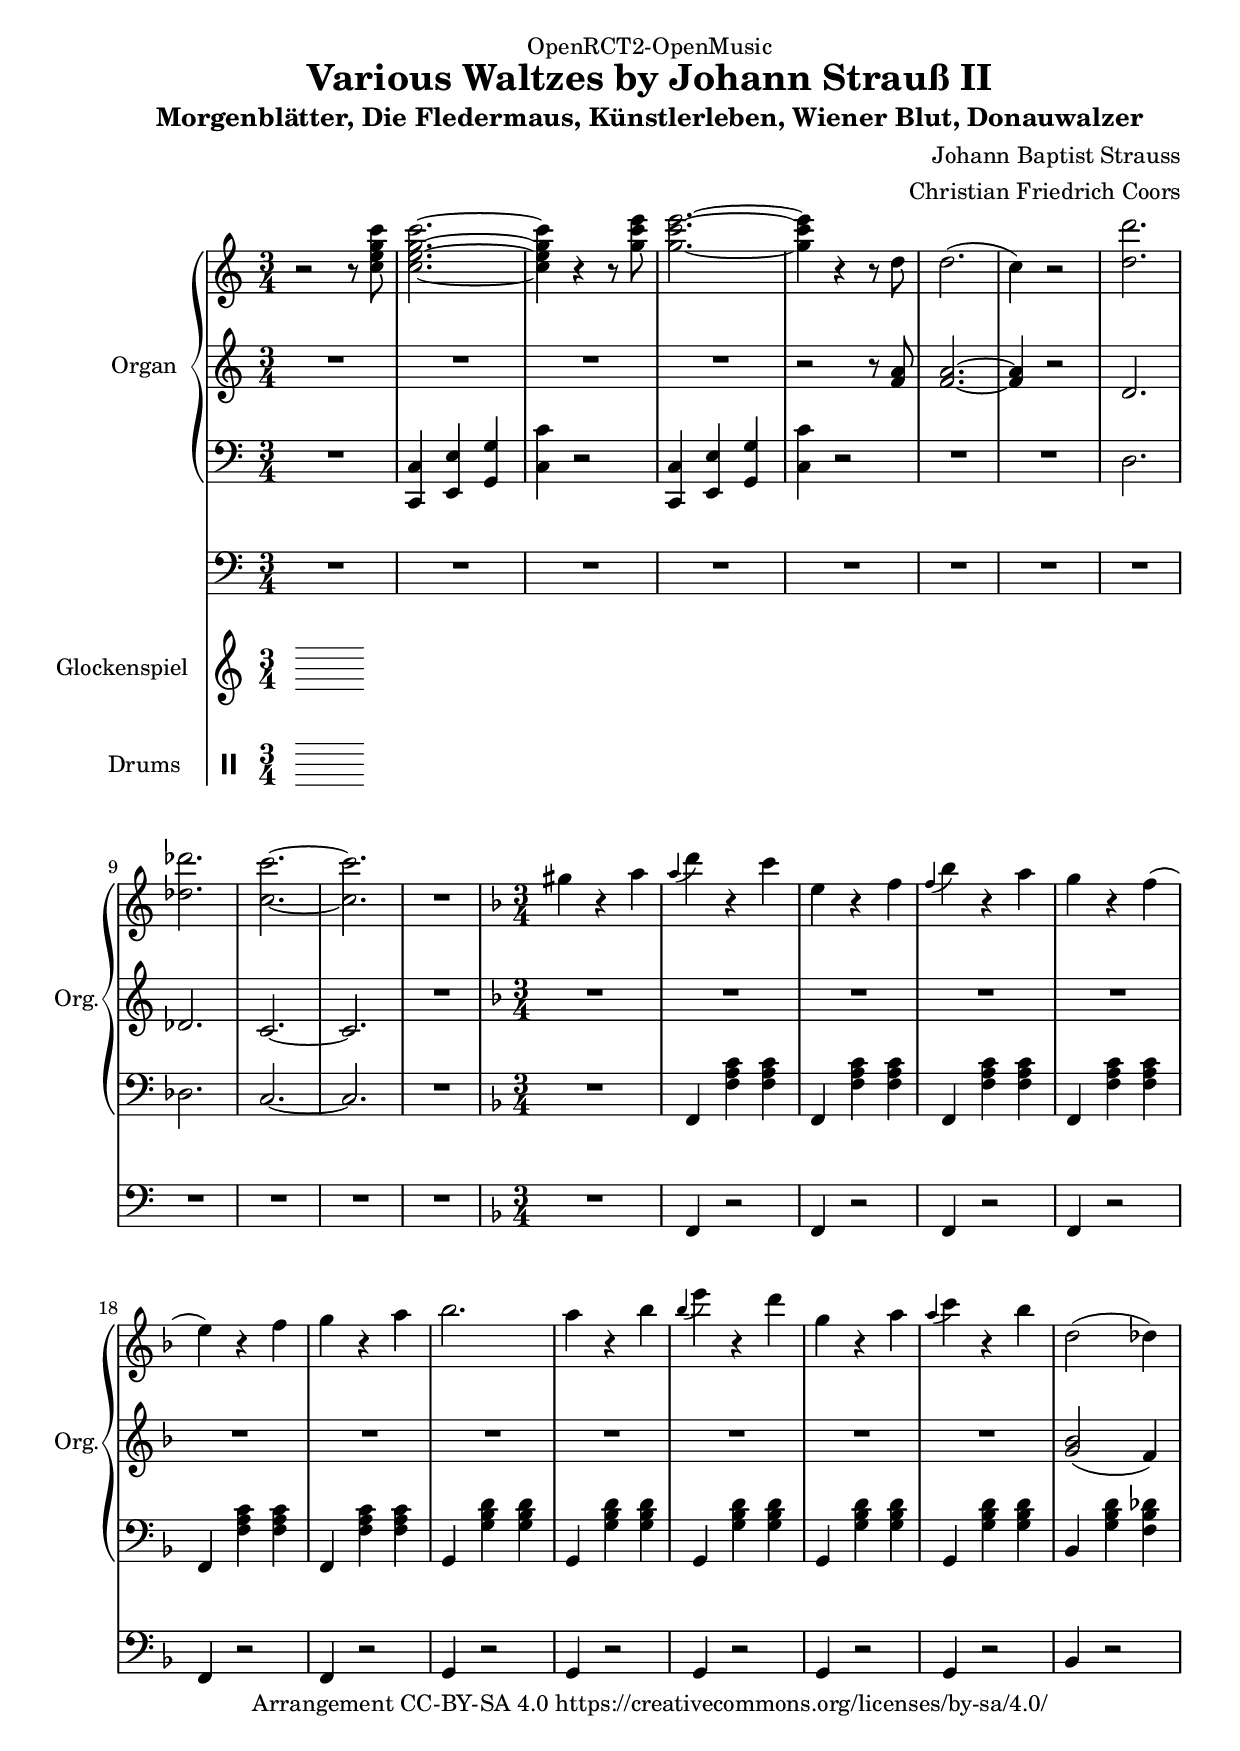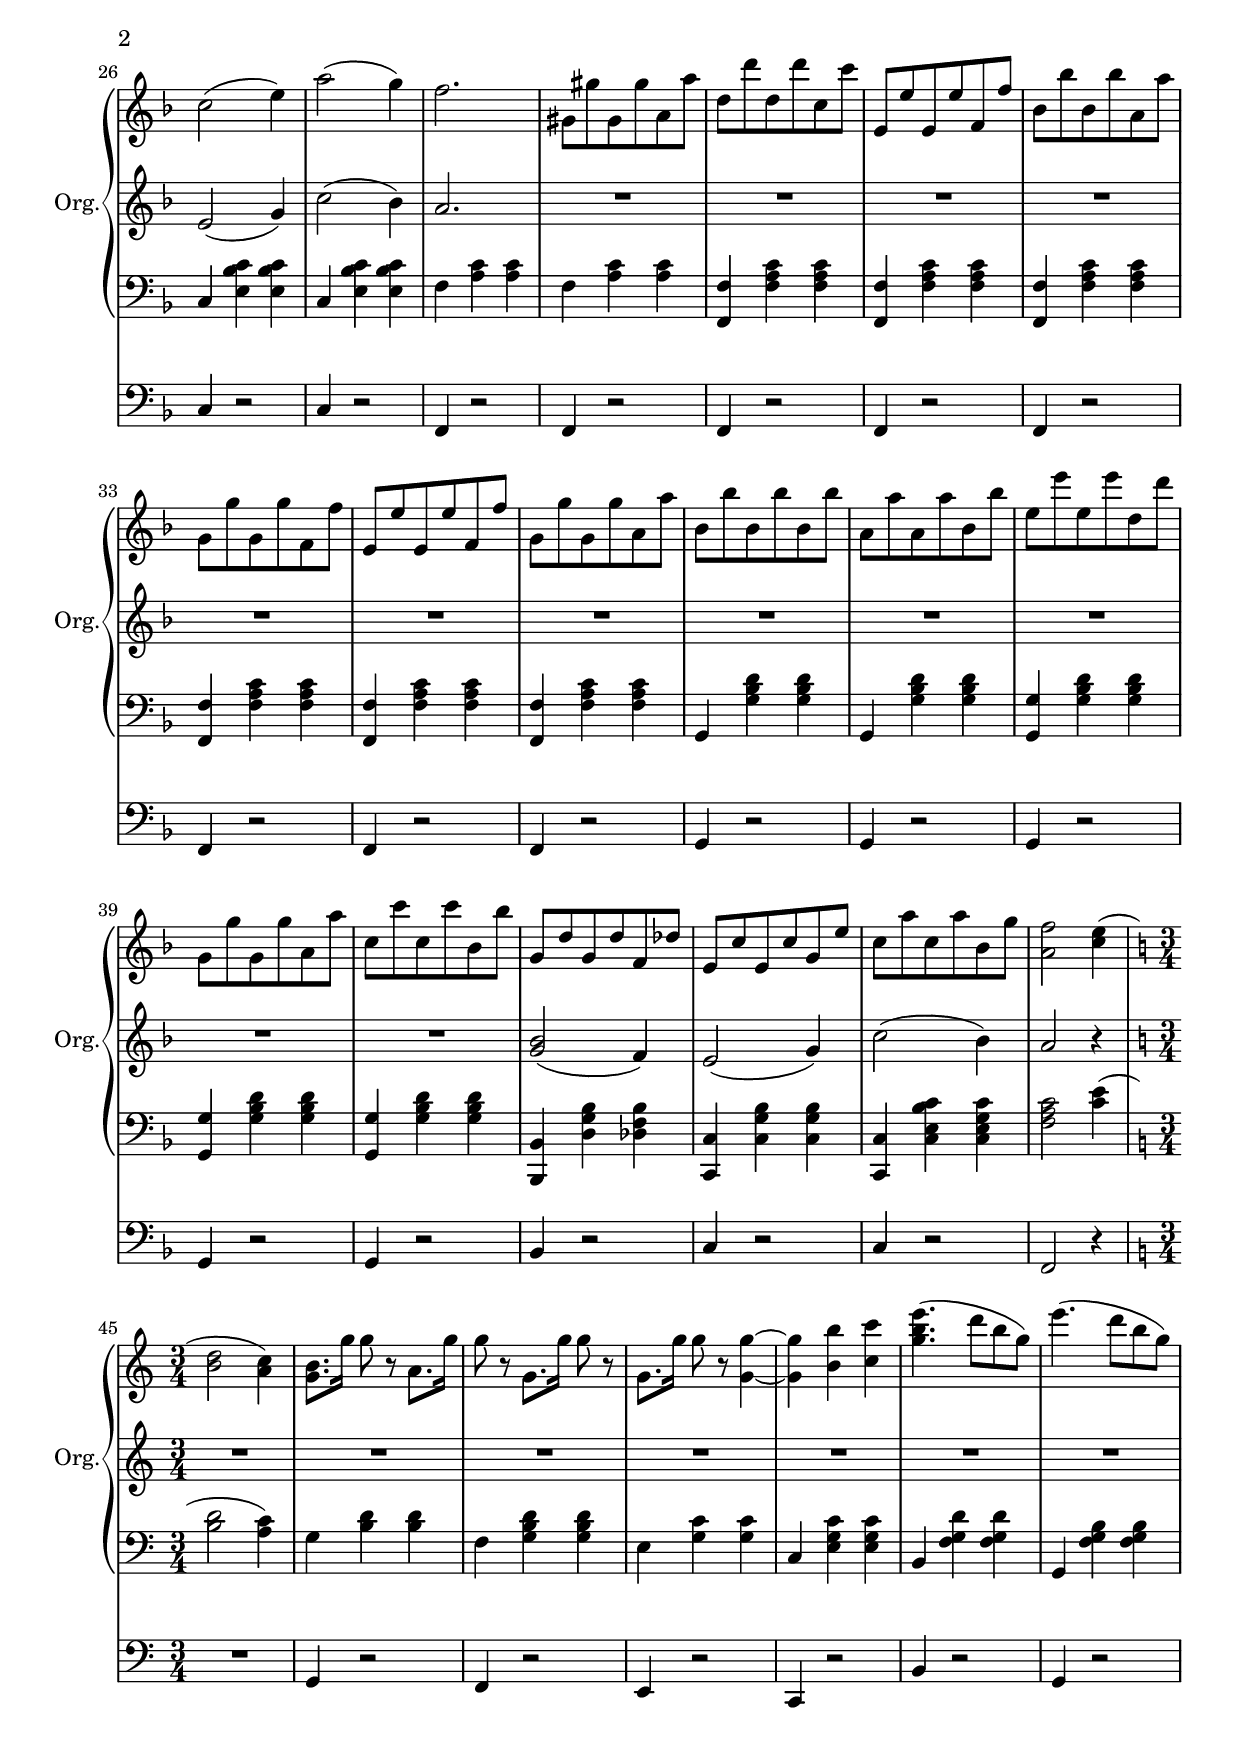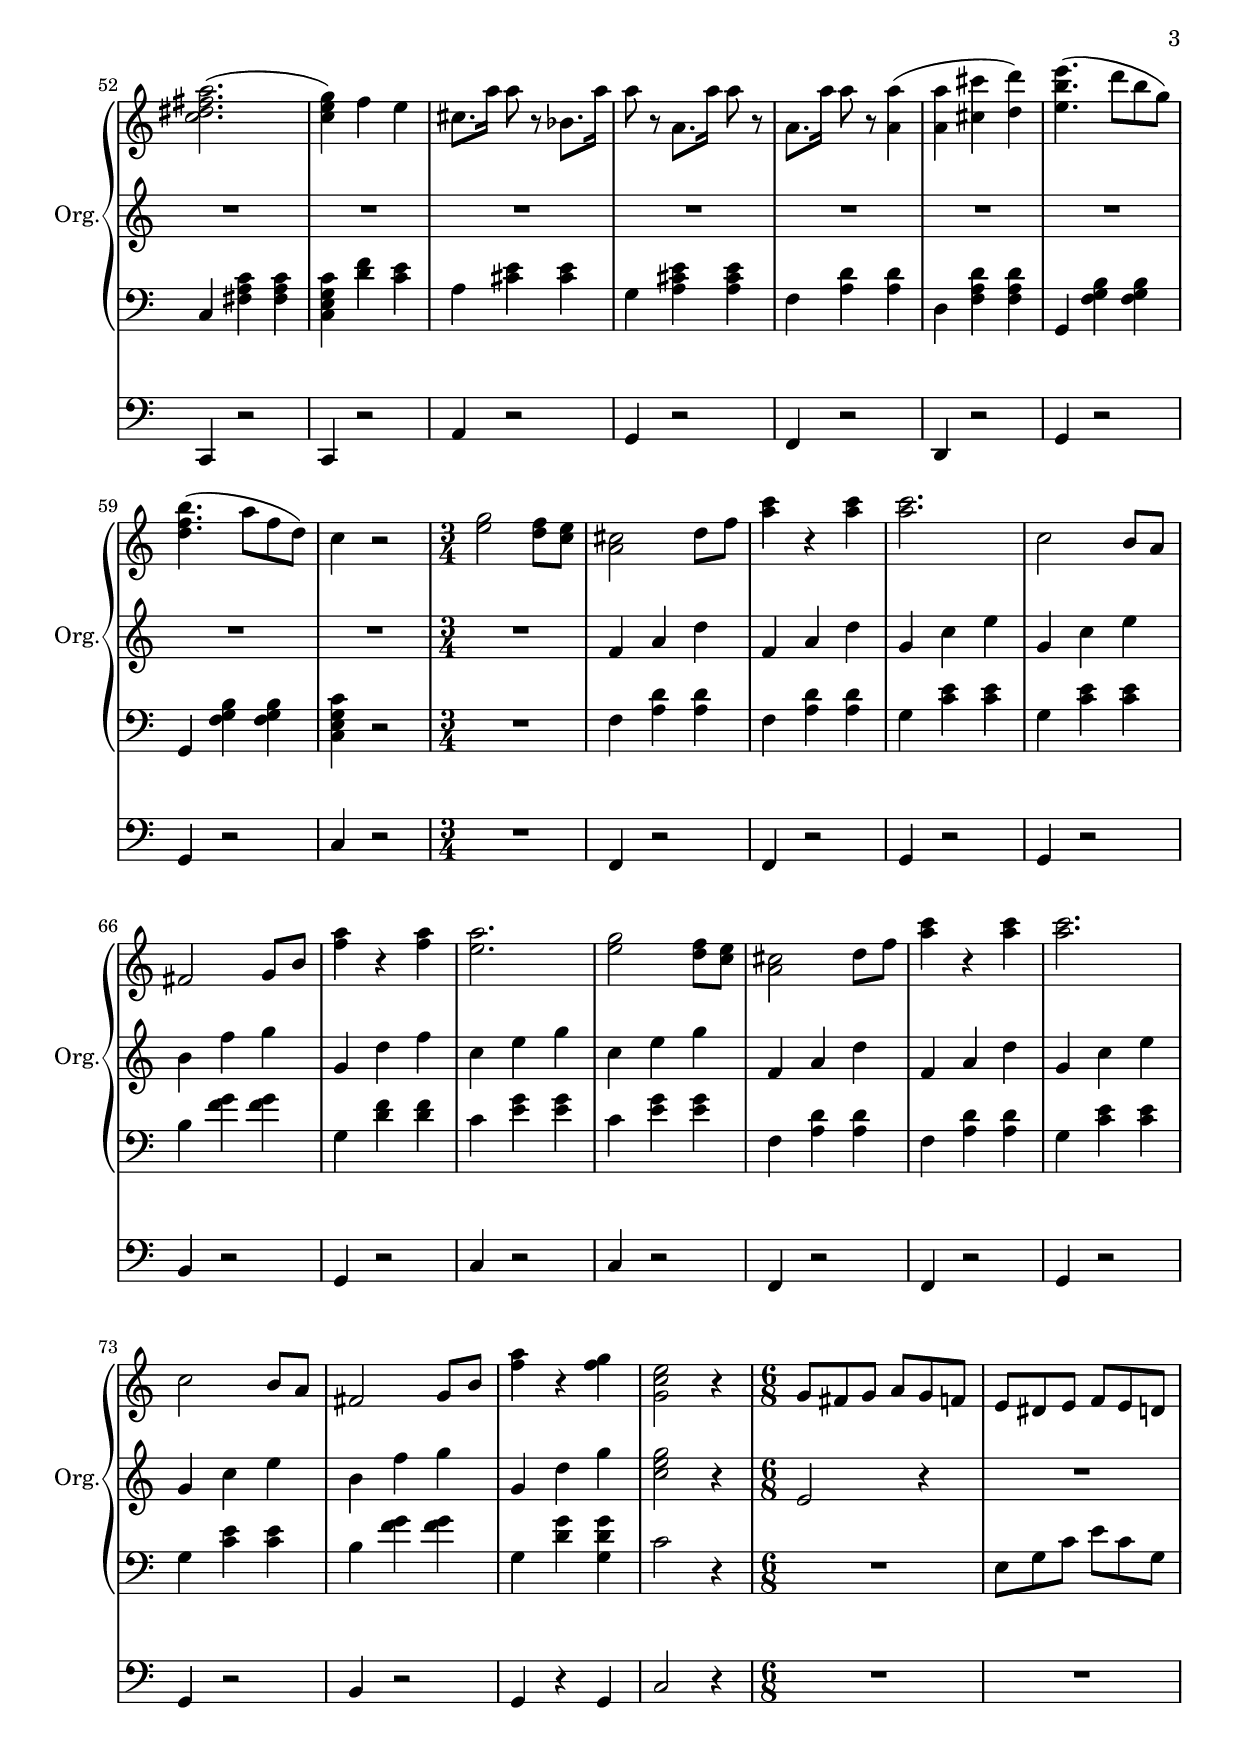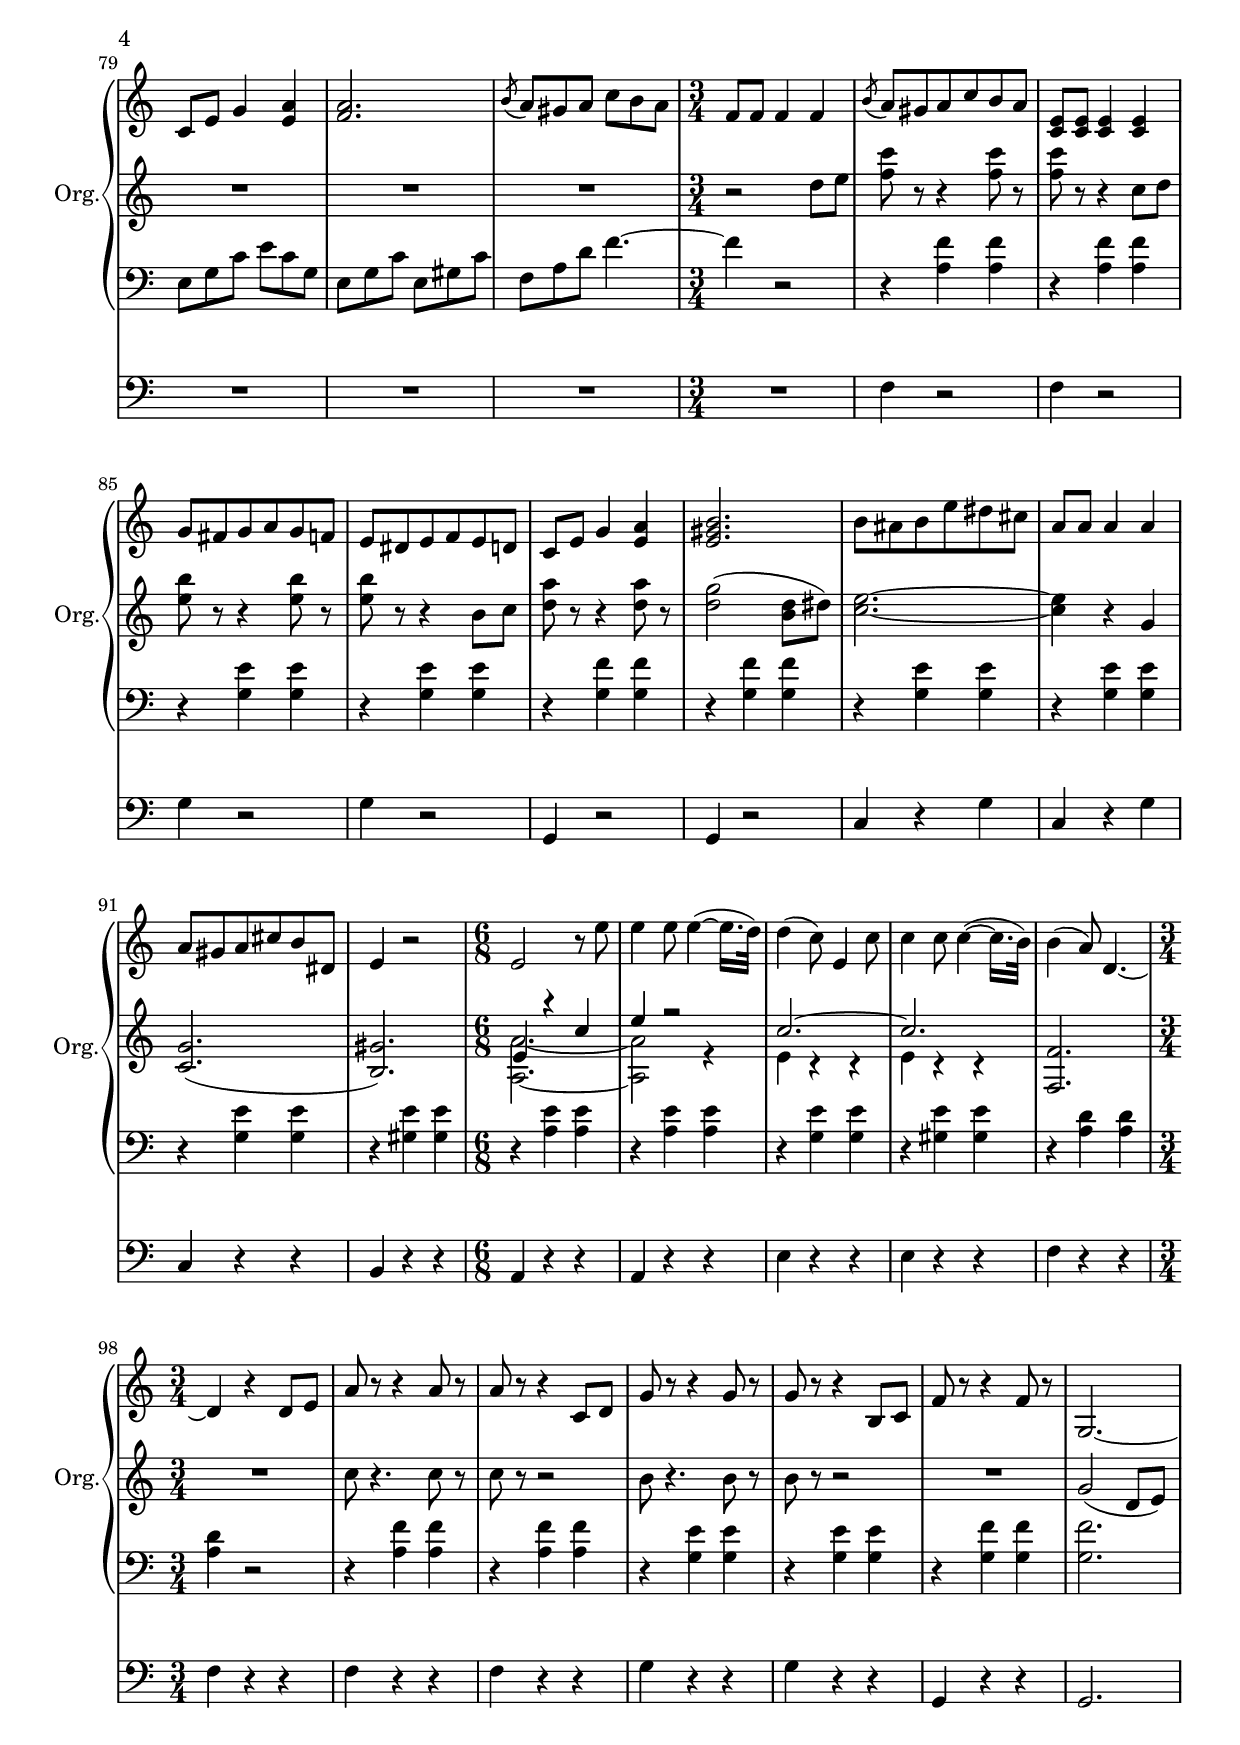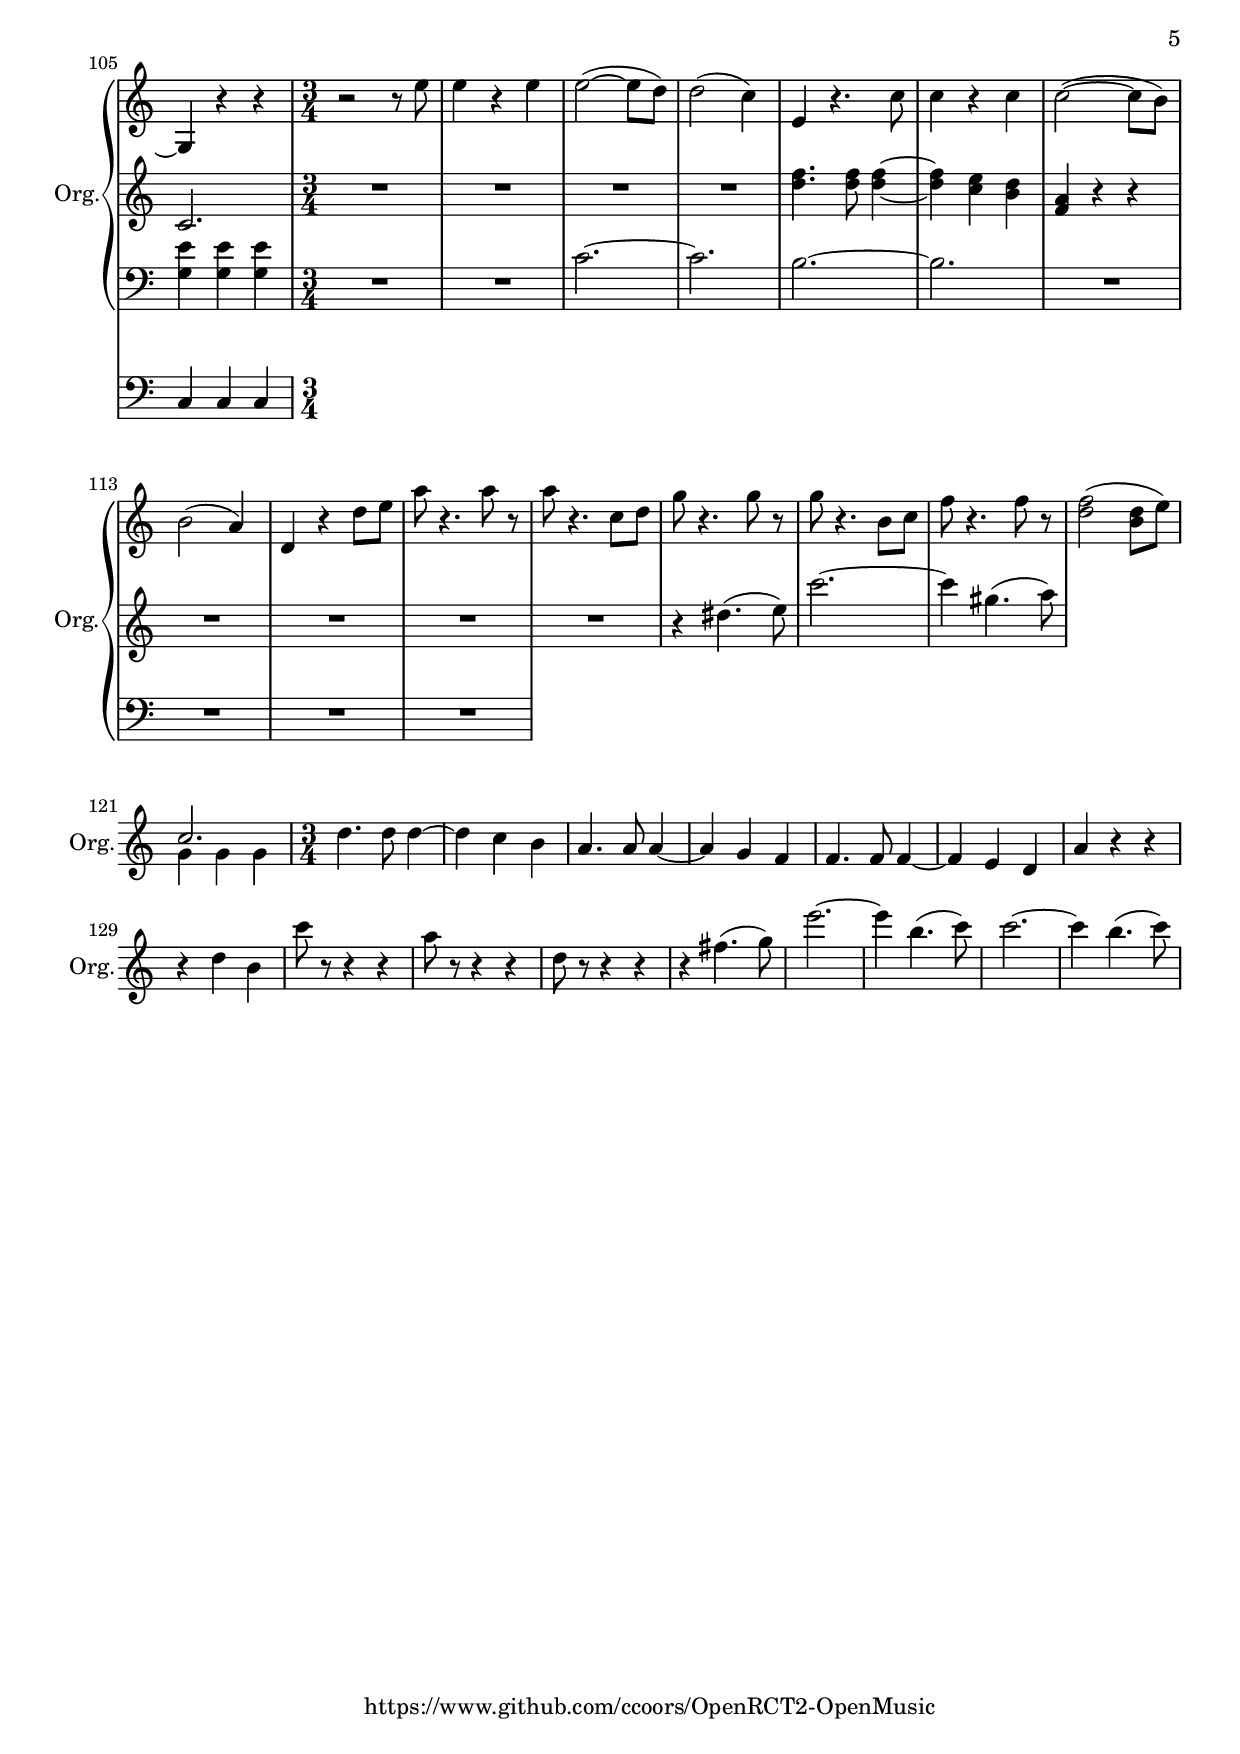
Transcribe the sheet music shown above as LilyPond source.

\version "2.18.2"
\include "articulate.ly"
#(define ac:normalFactor '(7 . 8))

\header {
  dedication = "OpenRCT2-OpenMusic"
  title = "Various Waltzes by Johann Strauß II"
  arranger = "Christian Friedrich Coors"
  subtitle = "Morgenblätter, Die Fledermaus, Künstlerleben, Wiener Blut, Donauwalzer"
  composer = "Johann Baptist Strauss"
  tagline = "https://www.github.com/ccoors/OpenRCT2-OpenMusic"
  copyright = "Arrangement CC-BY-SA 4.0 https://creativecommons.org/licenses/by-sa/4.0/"
}

\paper {
  #(set-paper-size "a4")
  left-margin = 2\cm
}

transposeMorgenblaetter = #(define-music-function (parser location music)
   (ly:music?)
   #{
     \transpose d c {
       #music
     }
   #})

transposeFledermaus = #(define-music-function (parser location music)
   (ly:music?)
   #{
     \transpose c es { % c es
       #music
     }
   #})

transposeKuenstlerleben = #(define-music-function (parser location music)
   (ly:music?)
   #{
     \transpose c c { % c es
       #music
     }
   #})

transposeWienerBlut = #(define-music-function (parser location music)
   (ly:music?)
   #{
     \transpose c c { % c es
       #music
     }
   #})

global_morgenblaetter_intro = {
  \key d \major
  \time 3/4
}

global_morgenblaetter = {
  \key g \major
  \time 3/4
%  \set Score.tempoHideNote = ##t
%  \tempo 4 = 160
}

global_morgenblaetter_end = {
  \key d \major
  \time 3/4
} 


second_melody_morgenblaetter = \relative c'' {
  \global_morgenblaetter_intro
  r2 r8 <d fis a d>8
  <d fis a d>2.~
  <d fis a d>4 r4 r8 <a' d fis>8
  <a d fis>2.~
  <a d fis>4 r4 r8 e8
  e2.(
  d4) r2
  <e e'>2.
  <es es'>
  <d d'>~
  <d d'>
  
  R2.
  \global_morgenblaetter
  ais'4 r b
  \acciaccatura b e r d
  fis, r g
  \acciaccatura g c r b
  a r g(
  fis) r g
  a r b
  c2.
  b4 r c
  \acciaccatura c fis r e
  a, r b
  \acciaccatura b d r c
  e,2( es4)
  d2( fis4)
  b2( a4)
  g2.
  ais,8 ais' ais, ais' b, b'
  e, e' e, e' d, d'
  fis,, fis' fis, fis' g, g'
  c, c' c, c' b, b'
  a, a' a, a' g, g'
  fis, fis' fis, fis' g, g'
  a, a' a, a' b, b'
  c, c' c, c' c, c'
  b, b' b, b' c, c'
  fis, fis' fis, fis' e, e'
  a,, a' a, a' b, b'
  d, d' d, d' c, c'
  a, e' a, e' g, es'
  fis, d' fis, d' a fis'
  d b' d, b' c, a'
  <g b,>2 <d fis>4(
  
  \global_morgenblaetter_end
  <cis e>2 <b d>4)
  <a cis>8. a'16 a8 r b,8. a'16
  a8 r a,8. a'16 a8 r
  a,8. a'16 a8 r <a a,>4~
  <a a,> <cis cis,> <d d,>
  <fis cis a>4.( e8 cis a)
  fis'4.( e8 cis a)
  <b gis eis d>2.(
  <a fis d>4) g fis
  dis8. b'16 b8 r c,8. b'16
  b8 r b,8. b'16 b8 r
  b,8. b'16 b8 r <b b,>4(
  <b b,> <dis dis,> <e e,>)
  <fis cis fis,>4.( e8 cis a)
  <cis g e>4.( b8 g e)
  d4 r2
}


melody_morgenblaetter = \relative c' {
  \global_morgenblaetter_intro
  R2.*4
  r2 r8 <g' b>8
  <g b>2.~
  <g b>4 r2
  e2.
  es
  d~
  d
  R2.
  
  \global_morgenblaetter
  R2.*12
  <a' c>2( g4)
  fis2( a4)
  d2( c4)
  b2.
  R2.*12
  <a c>2( g4)
  fis2( a4)
  d2( c4)
  b2 r4
  
  \global_morgenblaetter_end
  R2.*16
}


left_morgenblaetter = \relative c {
  \global_morgenblaetter_intro
  R2.
  \repeat unfold 2 {
    <d d,>4 <fis fis,> <a a,>
    <d d,> r2
  }
  R2.*2
  e,2.
  es
  d~
  d
  R2.
  
  \global_morgenblaetter
  R2.
  \repeat unfold 6 {
    g,4 <g' b d> <g b d>
  }
  \repeat unfold 5 {
    a,4 <a' c e> <a c e>
  }
  c,4 <a' c e> <g c es>
  \repeat unfold 2 { d <fis c' d> <fis c' d> }
  \repeat unfold 2 { g <b d> <b d> }
  \repeat unfold 6 { <g g,> <g b d> <g b d> }
  \repeat unfold 2 { a, <a' c e> <a c e> }
  \repeat unfold 3 { <a a,> <a c e> <a c e> }
  <c, c,> <e a c> <es g c>
  <d d,> <d a' c> <d a' c>
  <d d,> <d fis c' d> <d fis a d>
  <g b d>2 <d' fis>4(
  
  \global_morgenblaetter_end
  <cis e>2 <b d>4)
  a4 <cis e> <cis e>
  g <a cis e> <a cis e>
  fis <a d> <a d>
  d, <fis a d> <fis a d>
  cis <g' a e'> <g a e'>
  a, <g' a cis> <g a cis>
  d <gis b d> <gis b d>
  <d fis a d> <e' g> <d fis>
  b <dis fis> <dis fis>
  a <b dis fis> <b dis fis>
  g <b e> <b e>
  e, <g b e> <g b e>
  \repeat unfold 2 { a, <g' a cis> <g a cis> }
  <d fis a d> r2
}


pedal_morgenblaetter = \relative c {
  \global_morgenblaetter_intro
  R2.*12
  \global_morgenblaetter
  R2.
  
  \repeat unfold 6 { g4 r2 }
  \repeat unfold 5 { a4 r2 }
  c4 r2
  \repeat unfold 2 { d4 r2 }
  \repeat unfold 8 { g,4 r2 }
  \repeat unfold 5 { a4 r2 }
  c4 r2
  \repeat unfold 2 { d4 r2 }
  g,2 r4
  
  \global_morgenblaetter_end
  R2.
  a4 r2
  g4 r2
  fis4 r2
  d4 r2
  cis'4 r2
  a4 r2
  d,4 r2
  d4 r2
  b'4 r2
  a4 r2
  g4 r2
  e4 r2
  a4 r2
  a4 r2
  d4 r2
}


global_fledermaus = {
  \key a \major
  \time 3/4
}

second_melody_fledermaus = \relative c'' {
  \global_fledermaus
  <cis e>2 <b d>8 <a cis>
  <fis ais>2 b8 d
  <fis a>4 r <fis a>
  <fis a>2.
  a,2 gis8 fis
  dis2 e8 gis
  <d' fis>4 r <d fis>
  <cis fis>2.
  <cis e>2 <b d>8 <a cis>
  <fis ais>2 b8 d
  <fis a>4 r <fis a>
  <fis a>2.
  a,2 gis8 fis
  dis2 e8 gis
  <d' fis>4 r <d e>
  <e, a cis>2 r4
  
  e8 dis e fis e d
  cis bis cis d cis b
  a cis e4 <cis fis>
  <d fis>2.
  
  \acciaccatura gis8 fis eis fis a gis fis
  d d d4 d
  \acciaccatura gis8 fis eis fis a gis fis
  <a, cis> <a cis> <a cis>4 <a cis>
  e'8 dis e fis e d
  cis bis cis d cis b
  a cis e4 <cis fis>
  <cis eis gis>2.
  gis'8 fisis gis cis bis ais
  fis fis fis4 fis
  fis8 eis fis ais gis bis,
  cis4 r2
}


melody_fledermaus = \relative c'' {
  \global_fledermaus
  R2.
  d,4 fis b
  d, fis b
  e, a cis
  e, a cis
  gis d' e
  e, b' d
  a cis e
  a, cis e
  d, fis b
  d, fis b
  e, a cis
  e, a cis
  gis d' e
  e, b' e
  <a, cis e>2 r4
}

left_fledermaus = \relative c {
  \global_fledermaus
  R2.
  \repeat unfold 2 { d4 <fis b> <fis b> }
  \repeat unfold 2 { e <a cis> <a cis> }
  gis <d' e> <d e>
  e, <b' d> <b d>
  \repeat unfold 2 { a <cis e> <cis e> }
  \repeat unfold 2 { d, <fis b> <fis b> }
  \repeat unfold 2 { e <a cis> <a cis> }
  gis <d' e> <d e>
  e, <b' e> <e, b' e>
  a2 r4
}


pedal_fledermaus = \relative c, {
  \global_fledermaus
  R2.
  \repeat unfold 2 { d4 r2 }
  \repeat unfold 2 { e4 r2 }
  gis4 r2
  e4 r2
  \repeat unfold 2 { a4 r2 }
  \repeat unfold 2 { d,4 r2 }
  \repeat unfold 2 { e4 r2 }
  gis4 r2
  e4 r e
  a2 r4
}


global_kuenstlerleben_one = {
  \key c \major
  \time 6/8
  \set Score.tempoHideNote = ##t
  \tempo 4 = 80
}

global_kuenstlerleben_two = {
  \time 3/4
  \set Score.tempoHideNote = ##t
  \tempo 4 = 200
}

second_melody_kuenstlerleben = \relative c' {
  \global_kuenstlerleben_one
  e2 r8 e'8
  e4 e8 e4~( e16. d32)
  d4( c8) e,4 c'8
  c4 c8 c4~( c16. b32)
  b4( a8) d,4.~
  
  \global_kuenstlerleben_two
  d4 r d8 e
  a r r4 a8 r
  a r r4 c,8 d
  g r r4 g8 r
  g r r4 b,8 c
  f r r4 f8 r
  g,2.~
  g4 r r
  
  r2 r8 e''8
  e4 r e
  e2~( e8 d)
  d2( c4)
  e,4 r4. c'8
  c4 r c
  c2~( c8 b)
  b2( a4)
  d, r d'8 e
  
  a8 r4. a8 r
  a8 r4. c,8 d
  g8 r4. g8 r
  g r4. b,8 c
  f8 r4. f8 r
  <d f>2( <b d>8 e)
  <<
    { c2. }
    \\
    { g4 g g }
  >>
}

melody_kuenstlerleben = \relative c' {
  \global_kuenstlerleben_one
  e2 r4
  R2.*4
  
  \global_kuenstlerleben_two
  r2 d'8 e
  <f c'> r r4 <f c'>8 r
  <f c'> r r4 c8 d
  <e b'> r r4 <e b'>8 r
  <e b'> r r4 b8 c
  <d a'> r r4 <d a'>8 r
  <d g>2( <b d>8 dis)
  <c e>2.~
  <c e>4 r g
  
  <g c,>2.(
  <gis b,>)
  <<
    { e4 r c'
      e r2
    
      c2.~
      c }
    \\
    { <a, a'>2.~
      <a a'>2 r4
    
      e'4 r r
      e r r }
  >>
  
  <f, f'>2.
  R2.
  
  c''8 r4. c8 r
  c r r2
  b8 r4. b8 r
  b r r2
  R2.
  g2( d8 e)
  c2.
}

left_kuenstlerleben = \relative c {
  \global_kuenstlerleben_one
  R2.
  \repeat unfold 2 { e8 g c e c g }
  e g c e, gis c
  f, a d f4.~
  
  \global_kuenstlerleben_two
  f4 r2
  \repeat unfold 2 { r4 <a, f'> <a f'> }
  \repeat unfold 2 { r4 <g e'> <g e'> }
  \repeat unfold 2 { r4 <g f'> <g f'> }
  \repeat unfold 3 { r4 <g e'> <g e'> }
  r4 <gis e'> <gis e'>
  \repeat unfold 2 { r4 <a e'> <a e'> }
  r4 <g e'> <g e'>
  r4 <gis e'> <gis e'>
  r4 <a d> <a d>
  <a d> r2
  
  \repeat unfold 2 { r4 <a f'> <a f'> }
  \repeat unfold 2 { r4 <g e'> <g e'> }
  r4 <g f'> <g f'>
  <g f'>2.
  <g e'>4 <g e'> <g e'>
  
}

pedal_kuenstlerleben = \relative c {
  \global_kuenstlerleben_one
  R2.*5
  
  \global_kuenstlerleben_two
  R2.
  \repeat unfold 2 { f4 r2 }
  \repeat unfold 2 { g4 r2 }
  \repeat unfold 2 { g,4 r2 }
  \repeat unfold 2 { c4 r g' }
  
  c,4 r r
  b r r
  a r r
  a r r
  e' r r
  e r r
  f r r
  f r r
  
  \repeat unfold 2 { f4 r r }
  \repeat unfold 2 { g4 r r }
  g,4 r r
  g2.
  c4 c c
}

global_wiener_blut = {
  \key c \major
  \time 3/4
  \set Score.tempoHideNote = ##t
  \tempo 4 = 200
}

second_melody_wiener_blut = \relative c'' {
  \global_wiener_blut
  d4. d8 d4~ |
  d c b |
  a4. a8 a4~ |
  a g f |
  f4. f8 f4~ |
  f e d |
  a' r r |
  r d b |
  c'8 r r4 r |
  a8 r r4 r |
  d,8 r r4 r |
  
  r4 fis4.( g8) |
  e'2.~ |
  e4 b4.( c8) |
  c2.~ |
  c4 b4.( c8) |
}

melody_wiener_blut = \relative c'' {
  \global_wiener_blut
  R2.*4
  <d f>4. <d f>8 <d f>4~ |
  <d f> <c e> <b d> |
  <f a> r r
  
  R2.*4
  r4 dis'4.( e8) |
  c'2.~ |
  c4 gis4.( a8) |
}

left_wiener_blue = \relative c {
  \global_wiener_blut
  R2.*2
  c'2.~ |
  c |
  b~ |
  b |
  R2.*4
}


second_melody = \relative c'' {
  \transposeMorgenblaetter {
    \second_melody_morgenblaetter
  }
  \transposeFledermaus {
    \second_melody_fledermaus
  }
  \transposeKuenstlerleben {
    \second_melody_kuenstlerleben
  }
  \transposeWienerBlut {
    \second_melody_wiener_blut
  }
}

melody = \relative c'' {
  \transposeMorgenblaetter {
    \melody_morgenblaetter
  }
  \transposeFledermaus {
    \melody_fledermaus
  }
  \transposeKuenstlerleben {
    \melody_kuenstlerleben
  }
  \transposeWienerBlut {
    \melody_wiener_blut
  }
}

left = \relative c' {
  \transposeMorgenblaetter {
    \left_morgenblaetter
  }
  \transposeFledermaus {
    \left_fledermaus
  }
  \transposeKuenstlerleben {
    \left_kuenstlerleben
  }
  \transposeWienerBlut {
    \left_wiener_blue
  }
}

pedal = \relative c, {
  \transposeMorgenblaetter {
    \pedal_morgenblaetter
  }
  \transposeFledermaus {
    \pedal_fledermaus
  }
  \transposeKuenstlerleben {
    \pedal_kuenstlerleben
  }
}

glockenspiel = \relative c'' {

}

drum = \drummode {

}

organPart = <<
  \new PianoStaff \with {
    instrumentName = "Organ"
    shortInstrumentName = "Org."
  } <<
    \new Staff = "second melody" \with {
      midiInstrument = "drawbar organ"
    } \second_melody
    \new Staff = "melody" \with {
      midiInstrument = "church organ"
    } \melody
    \new Staff = "accompaniment" \with {
      midiInstrument = "reed organ"
    } { \clef bass \left }
  >>
  \new Staff = "pedal" \with {
    midiInstrument = "church organ"
  } { \clef bass \pedal }
>>

glockenspielPart = \new Staff \with {
  instrumentName = "Glockenspiel"
  shortInstrumentName = "Gls."
  midiInstrument = "vibraphone"
} \glockenspiel

drumPart = \new DrumStaff \with {
  \consists "Instrument_name_engraver"
  instrumentName = "Drums"
  shortInstrumentName = "Dr."
} \drum

\score {
  <<
    \organPart
    \glockenspielPart
    \drumPart
  >>
  
  \layout { }
}

\score {
  \unfoldRepeats \articulate <<
    \organPart
    \glockenspielPart
    \drumPart
  >>
  \midi {
    \tempo 4=200
  }
}
